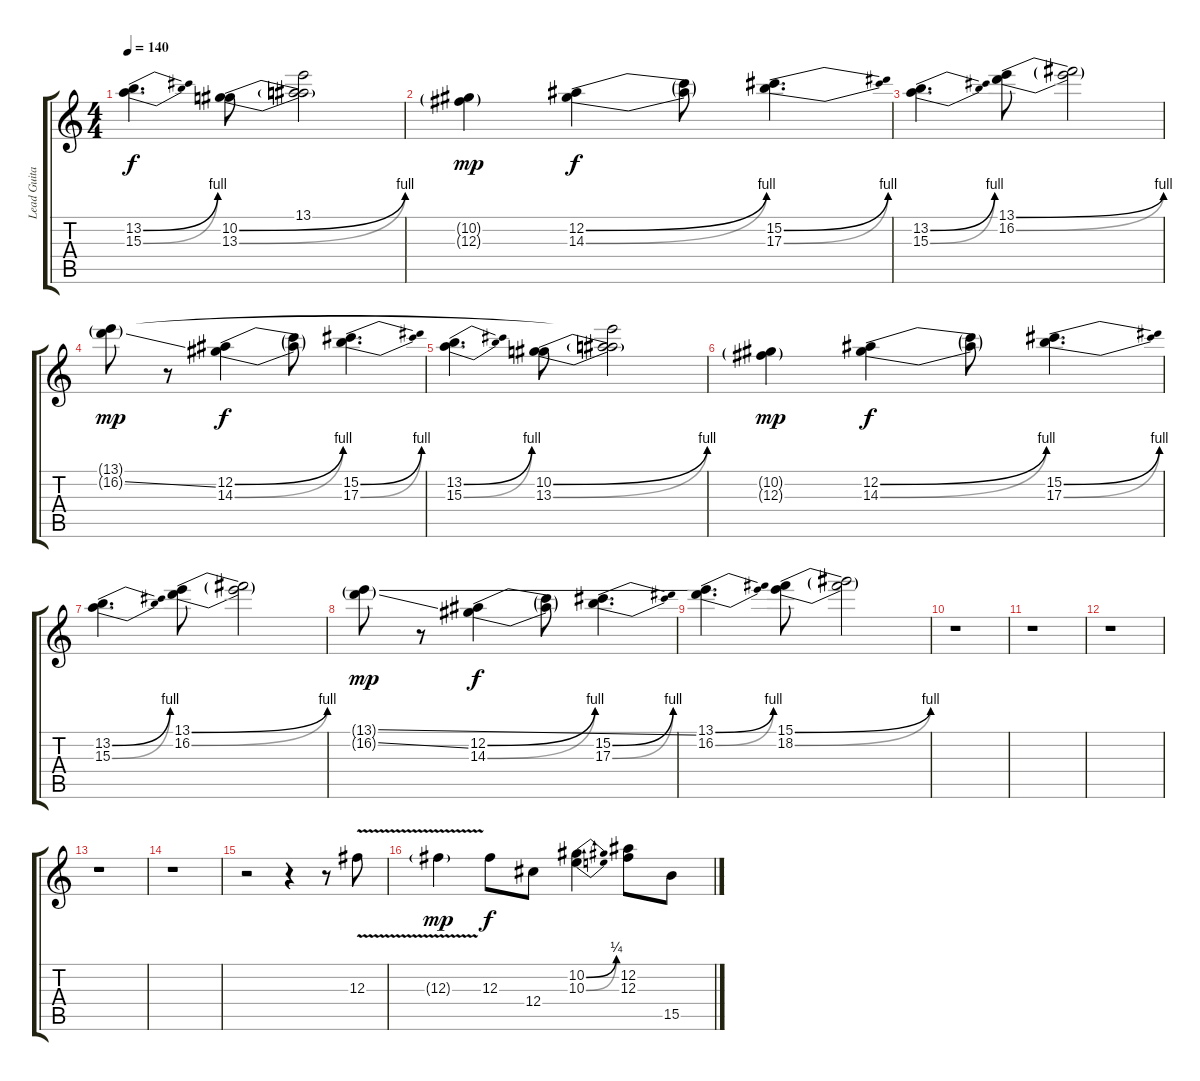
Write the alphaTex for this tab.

\track ("Lead Guitar: Slash" "Lead Guita") {instrument distortionguitar}
\staff {score tabs}
\tuning (Eb4 Bb3 Gb3 Db3 Ab2 Eb2) {hide}
\ts (4 4)
\tempo 140
\clef g2
\ks c
(13.2{be (bend 0 0 60 4)} 15.3{be (bend 0 0 60 4)}).4{d dy f} (10.2{be (bend 0 0 60 4)} 13.3{be (bend 0 0 60 4)}).8 (13.1{t} 10.2{t} 13.3{t}).2 |
(10.2{g} 12.3{g}).4{dy mp} (12.2{be (bend 0 0 60 4)} 14.3{be (bend 0 0 60 4)}).4{dy f} (12.2{t} 14.3{t}).8 (15.2{be (bend 0 0 60 4)} 17.3{be (bend 0 0 60 4)}).4{d} |
(13.2{be (bend 0 0 60 4)} 15.3{be (bend 0 0 60 4)}).4{d} (13.1{be (bend 0 0 60 4)} 16.2{be (bend 0 0 60 4)}).8 (13.1{t} 16.2{t}).2 |
(13.1{g} 16.2{ss g}).8{dy mp} r.8 (12.2{be (bend 0 0 60 4)} 14.3{be (bend 0 0 60 4)}).4{dy f} (12.2{t} 14.3{t}).8 (15.2{be (bend 0 0 60 4)} 17.3{be (bend 0 0 60 4)}).4{d} |
(13.2{be (bend 0 0 60 4)} 15.3{be (bend 0 0 60 4)}).4{d} (10.2{be (bend 0 0 60 4)} 13.3{be (bend 0 0 60 4)}).8 (13.1{t} 10.2{t} 13.3{t}).2 |
(10.2{g} 12.3{g}).4{dy mp} (12.2{be (bend 0 0 60 4)} 14.3{be (bend 0 0 60 4)}).4{dy f} (12.2{t} 14.3{t}).8 (15.2{be (bend 0 0 60 4)} 17.3{be (bend 0 0 60 4)}).4{d} |
(13.2{be (bend 0 0 60 4)} 15.3{be (bend 0 0 60 4)}).4{d} (13.1{be (bend 0 0 60 4)} 16.2{be (bend 0 0 60 4)}).8 (13.1{t} 16.2{t}).2 |
(13.1{ss g} 16.2{ss g}).8{dy mp} r.8 (12.2{be (bend 0 0 60 4)} 14.3{be (bend 0 0 60 4)}).4{dy f} (12.2{t} 14.3{t}).8 (15.2{be (bend 0 0 60 4)} 17.3{be (bend 0 0 60 4)}).4{d} |
(13.1{be (bend 0 0 60 4)} 16.2{be (bend 0 0 60 4)}).4{d} (15.1{be (bend 0 0 60 4)} 18.2{be (bend 0 0 60 4)}).8 (15.1{t} 18.2{t}).2 |
r.1 |
r.1 |
r.1 |
r.1 |
r.1 |
r.2 r.4 r.8 12.3{v}.8 |
12.3{v g}.4{dy mp} 12.3.8{dy f} 12.4.8 (10.2{be (bend 0 0 60 1)} 10.3{be (bend 0 0 60 1)}).4 (12.2 12.3).8 15.5.8
